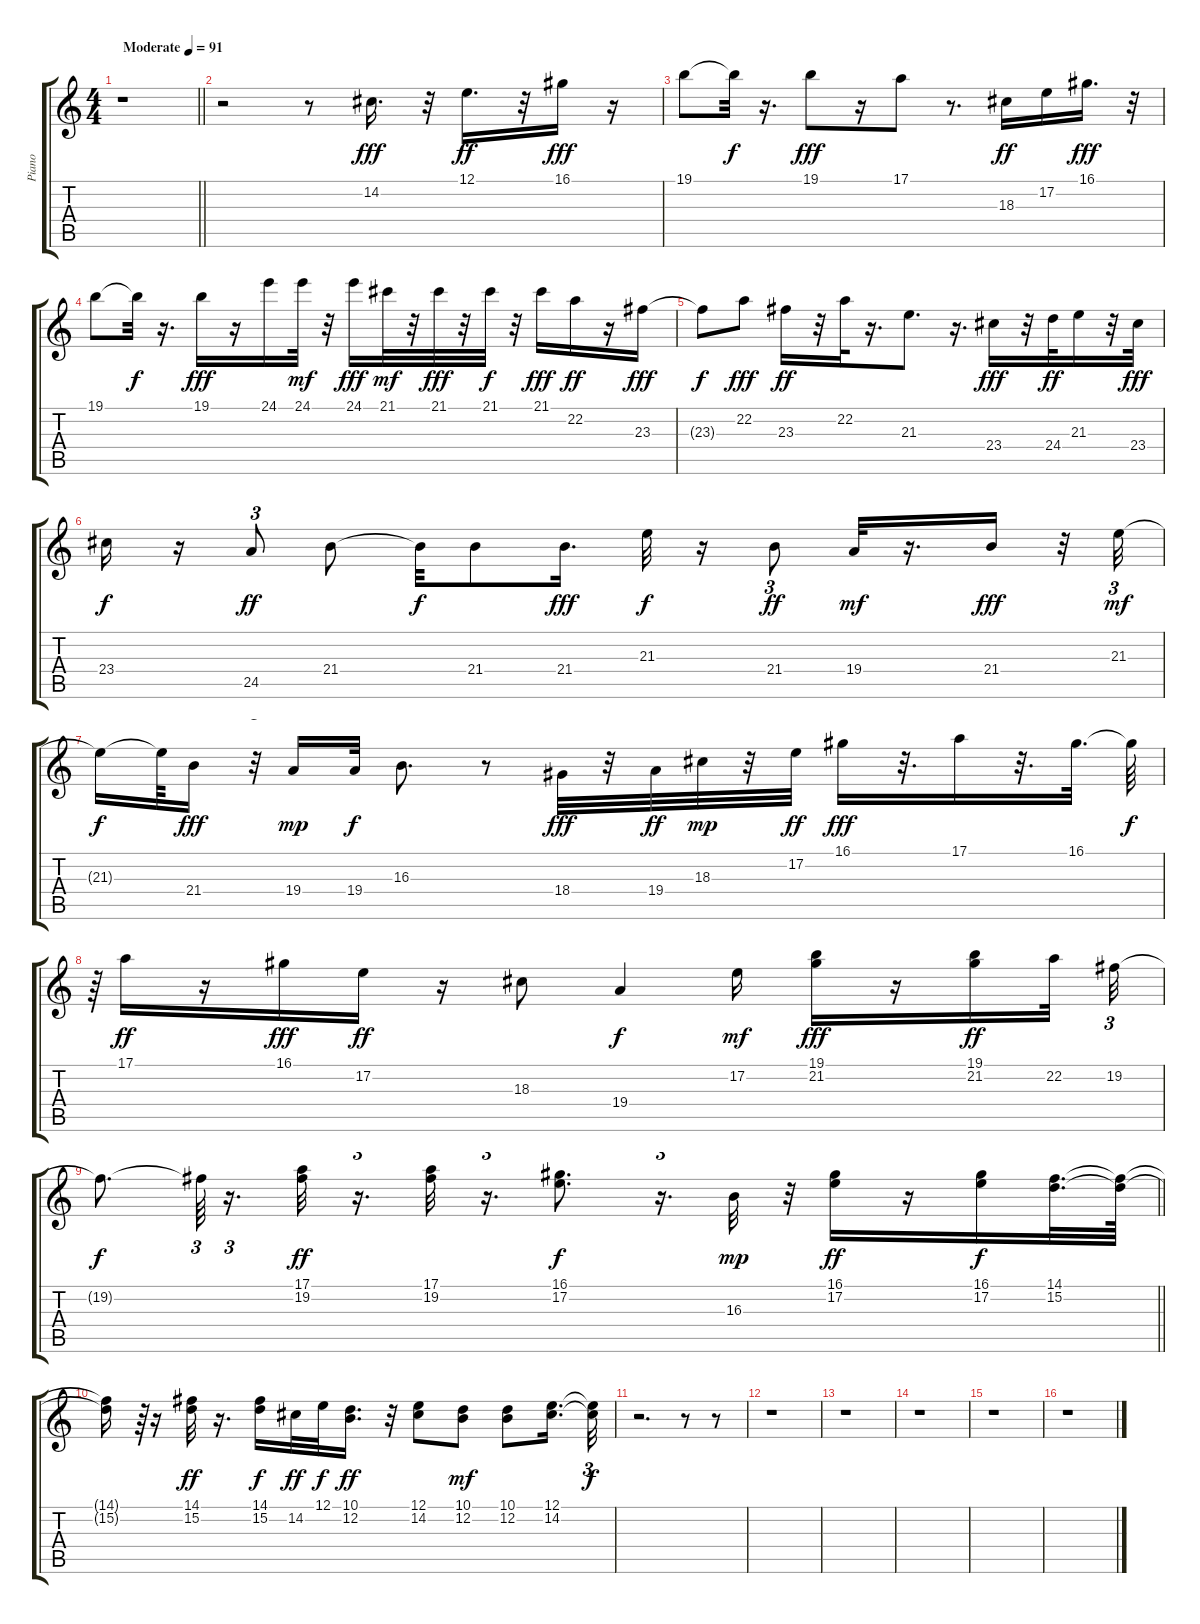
\track ("Piano" "Piano") {instrument acousticgrandpiano}
\staff {score tabs}
\tuning (E4 B3 G3 D3 A2 E2) {hide}
\ts (4 4)
\tempo (91 "Moderate")
\clef g2
\barLineRight lightlight
\ks c
r.1{dy fff instrument acousticgrandpiano} |
\section ("" "")
r.2 r.8 14.2.16{d} r.32 12.1.16{d dy ff} r.32 16.1.16{dy fff} r.16 |
19.1.8 19.1{t}.32{dy f} r.16{d} 19.1.8{dy fff} r.16 17.1.8 r.8{d} 18.3.16{dy ff} 17.2.16 16.1.16{d dy fff} r.32 |
19.1.8 19.1{t}.32{dy f} r.16{d} 19.1.16{dy fff} r.16 24.1.16 24.1.32{dy mf} r.32 24.1.16{dy fff} 21.1.32{dy mf} r.32 21.1.32{dy fff} r.32 21.1.32{dy f} r.32 21.1.16{dy fff} 22.2.16{dy ff} r.16 23.3.16{dy fff} |
23.3{t}.8{dy f} 22.2.8{dy fff} 23.3.16{dy ff} r.32 22.2.32 r.16{d} 21.3.8{d} r.16{d} 23.4.16{dy fff} r.32 24.4.32{dy ff} 21.3.16 r.32 23.4.32{dy fff} |
23.4.16{dy f} r.16 24.5.8{tu (3 2) dy ff} 21.4.8 21.4{t}.32{dy f} 21.4.8 21.4.16{d dy fff} 21.3.32{dy f} r.16 21.4.8{tu (3 2) dy ff} 19.4.32{dy mf} r.16{d} 21.4.16{dy fff} r.32 21.3.32{tu (3 2) dy mf} |
21.3{t}.16{dy f} 21.3{t}.64 21.4.16{dy fff} r.32{tu (3 2)} 19.4.16{dy mp} 19.4.32{dy f} 16.3.8{d} r.8 18.4.32{dy fff} r.32 19.4.32{dy ff} 18.3.32{dy mp} r.32 17.2.32{dy ff} 16.1.16{dy fff} r.32{d} 17.1.16 r.32{d} 16.1.32{d} 16.1{t}.64{dy f} |
r.64{tu (3 2)} 17.1.16{dy ff} r.16 16.1.16{dy fff} 17.2.16{dy ff} r.16 18.3.8 19.4.4{dy f} 17.2.16{dy mf} (19.1 21.2).16{dy fff} r.16 (19.1 21.2).16{dy ff} 22.2.32 19.2.32{tu (3 2)} |
\barLineRight lightlight
19.2{t}.8{d dy f} 19.2{t}.64{tu (3 2)} r.16{d tu (3 2)} (17.1 19.2).32{dy ff} r.16{d tu (3 2)} (17.1 19.2).32 r.16{d tu (3 2)} (16.1 17.2).8{d dy f} r.16{d tu (3 2)} 16.3.32{dy mp} r.32{tu (3 2)} (16.1 17.2).16{dy ff} r.16 (16.1 17.2).16{dy f} (14.1 15.2).32{d} (14.1{t} 15.2{t}).64 |
\section ("" "")
(14.1{t} 15.2{t}).16 r.64{tu (3 2)} r.16 (14.1 15.2).32{dy ff} r.16{d} (14.1 15.2).16{dy f} 14.2.32{dy ff} 12.1.32{dy f} (10.1 12.2).16{d dy ff} r.32 (12.1 14.2).8 (10.1 12.2).8{dy mf} (10.1 12.2).8 (12.1 14.2).16{d} (12.1{t} 14.2{t}).32{tu (3 2) dy f} |
r.2{d} r.8 r.8 |
r.1 |
r.1 |
r.1 |
r.1 |
r.1
